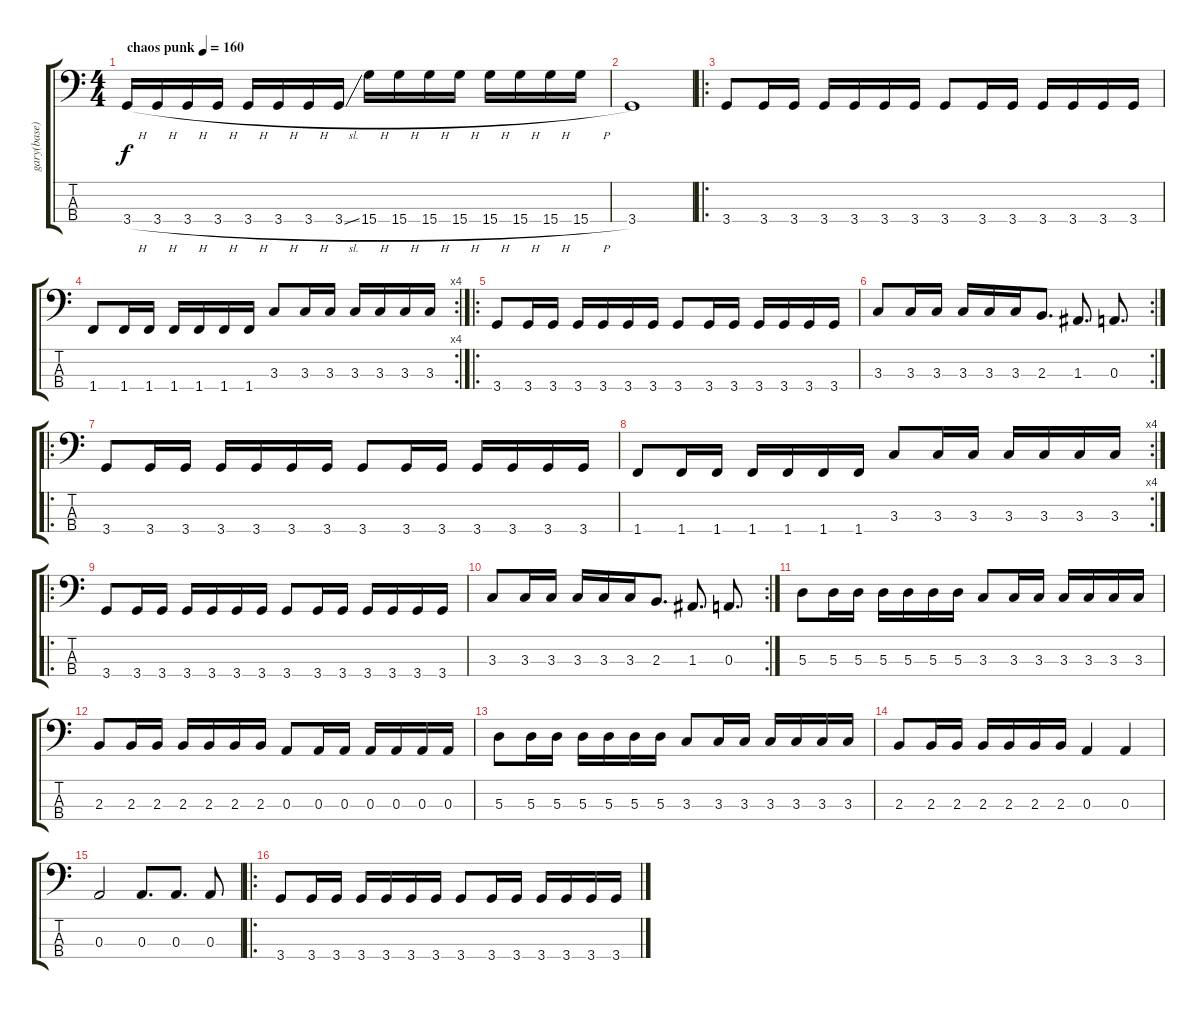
\track ("gary(base)" "gary(base)") {instrument electricbasspick}
\staff {score tabs}
\tuning (G2 D2 A1 E1) {hide}
\ts (4 4)
\tempo (160 "chaos punk")
\clef f4
\ks c
3.4{h}.16{dy f instrument electricbasspick} 3.4{h}.16 3.4{h}.16 3.4{h}.16 3.4{h}.16 3.4{h}.16 3.4{h}.16 3.4{sl}.16 15.4{h}.16 15.4{h}.16 15.4{h}.16 15.4{h}.16 15.4{h}.16 15.4{h}.16 15.4{h}.16 15.4{h}.16 |
3.4.1 |
\ro
3.4.8 3.4.16 3.4.16 3.4.16 3.4.16 3.4.16 3.4.16 3.4.8 3.4.16 3.4.16 3.4.16 3.4.16 3.4.16 3.4.16 |
\rc 4
1.4.8 1.4.16 1.4.16 1.4.16 1.4.16 1.4.16 1.4.16 3.3.8 3.3.16 3.3.16 3.3.16 3.3.16 3.3.16 3.3.16 |
\ro
3.4.8 3.4.16 3.4.16 3.4.16 3.4.16 3.4.16 3.4.16 3.4.8 3.4.16 3.4.16 3.4.16 3.4.16 3.4.16 3.4.16 |
\rc 2
3.3.8 3.3.16 3.3.16 3.3.16 3.3.16 3.3.16 2.3.8{d} 1.3.8{d} 0.3.8{d} |
\ro
3.4.8 3.4.16 3.4.16 3.4.16 3.4.16 3.4.16 3.4.16 3.4.8 3.4.16 3.4.16 3.4.16 3.4.16 3.4.16 3.4.16 |
\rc 4
1.4.8 1.4.16 1.4.16 1.4.16 1.4.16 1.4.16 1.4.16 3.3.8 3.3.16 3.3.16 3.3.16 3.3.16 3.3.16 3.3.16 |
\ro
3.4.8 3.4.16 3.4.16 3.4.16 3.4.16 3.4.16 3.4.16 3.4.8 3.4.16 3.4.16 3.4.16 3.4.16 3.4.16 3.4.16 |
\rc 2
3.3.8 3.3.16 3.3.16 3.3.16 3.3.16 3.3.16 2.3.8{d} 1.3.8{d} 0.3.8{d} |
5.3.8 5.3.16 5.3.16 5.3.16 5.3.16 5.3.16 5.3.16 3.3.8 3.3.16 3.3.16 3.3.16 3.3.16 3.3.16 3.3.16 |
2.3.8 2.3.16 2.3.16 2.3.16 2.3.16 2.3.16 2.3.16 0.3.8 0.3.16 0.3.16 0.3.16 0.3.16 0.3.16 0.3.16 |
5.3.8 5.3.16 5.3.16 5.3.16 5.3.16 5.3.16 5.3.16 3.3.8 3.3.16 3.3.16 3.3.16 3.3.16 3.3.16 3.3.16 |
2.3.8 2.3.16 2.3.16 2.3.16 2.3.16 2.3.16 2.3.16 0.3.4 0.3.4 |
0.3.2 0.3.8{d} 0.3.8{d} 0.3.8 |
\ro
3.4.8 3.4.16 3.4.16 3.4.16 3.4.16 3.4.16 3.4.16 3.4.8 3.4.16 3.4.16 3.4.16 3.4.16 3.4.16 3.4.16
